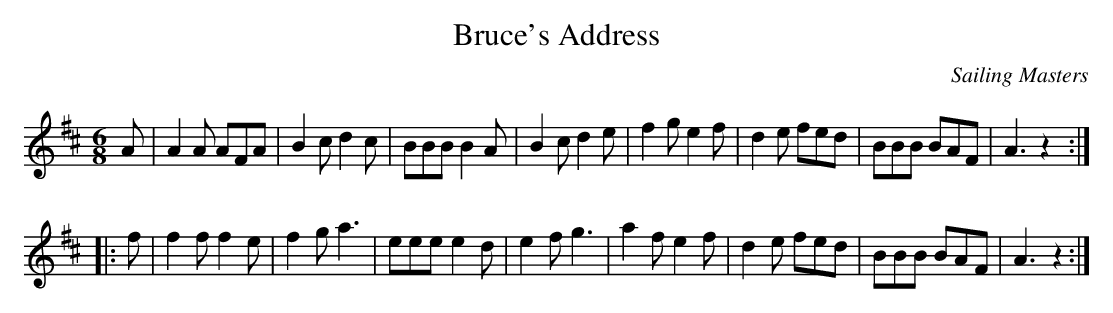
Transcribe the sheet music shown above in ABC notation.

X:1
T:Bruce's Address
C:Sailing Masters
M:6/8
L:1/8
K:Amix
A|A2A AFA|B2c d2c|BBB B2A|B2c d2e|f2g e2f|d2e fed|BBB BAF|A3 z2::
f|f2f f2e|f2g a3|eee e2d|e2f g3|a2f e2f|d2e fed|BBB BAF|A3 z2:|
